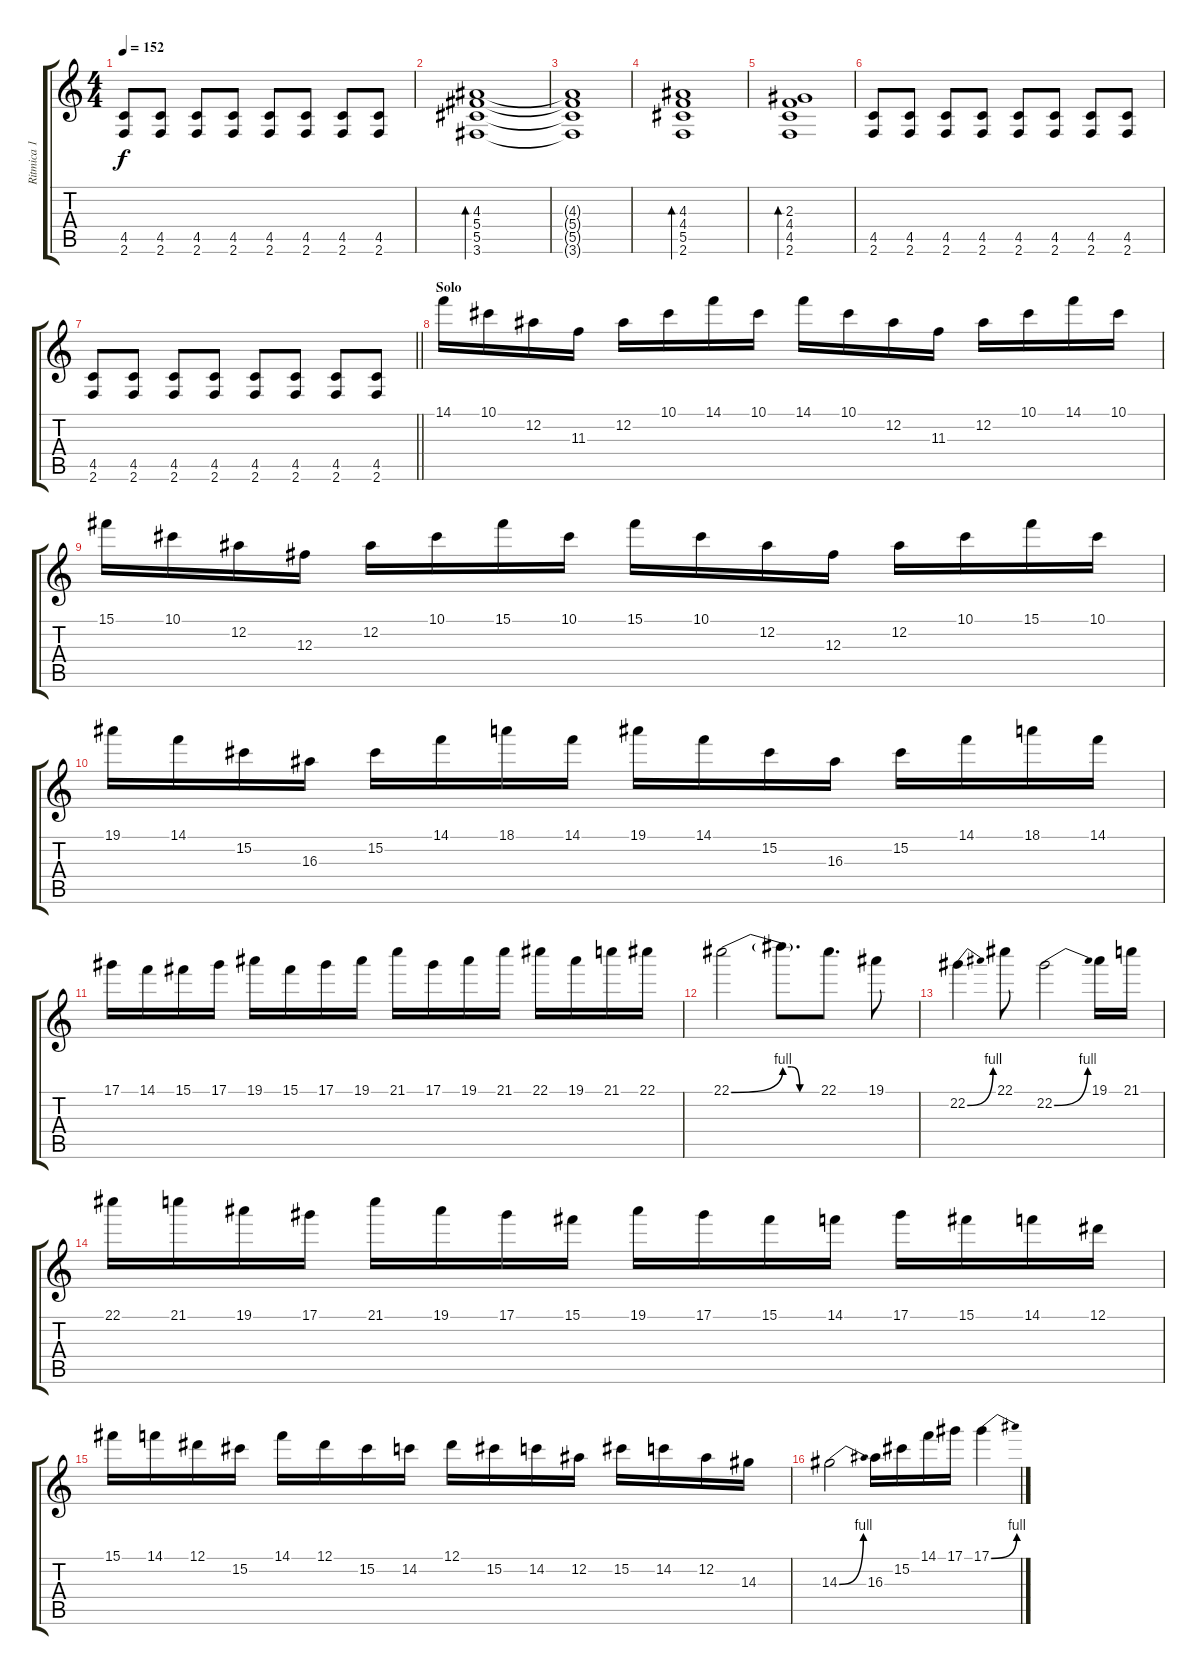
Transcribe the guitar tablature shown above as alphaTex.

\track ("Ritmica 1" "Ritmica 1") {instrument distortionguitar}
\staff {score tabs}
\tuning (Eb4 Bb3 Gb3 Db3 Ab2 Eb2) {hide}
\ts (4 4)
\tempo 152
\clef g2
\ks c
(4.5 2.6).8{dy f} (4.5 2.6).8 (4.5 2.6).8 (4.5 2.6).8 (4.5 2.6).8 (4.5 2.6).8 (4.5 2.6).8 (4.5 2.6).8 |
(4.3 5.4 5.5 3.6).1{bd 120} |
(4.3{t} 5.4{t} 5.5{t} 3.6{t}).1 |
(4.3 4.4 5.5 2.6).1{bd 120} |
(2.3 4.4 4.5 2.6).1{bd 120} |
(4.5 2.6).8 (4.5 2.6).8 (4.5 2.6).8 (4.5 2.6).8 (4.5 2.6).8 (4.5 2.6).8 (4.5 2.6).8 (4.5 2.6).8 |
\barLineRight lightlight
(4.5 2.6).8 (4.5 2.6).8 (4.5 2.6).8 (4.5 2.6).8 (4.5 2.6).8 (4.5 2.6).8 (4.5 2.6).8 (4.5 2.6).8 |
\section ("" "Solo")
14.1.16{volume 16} 10.1.16 12.2.16 11.3.16 12.2.16 10.1.16 14.1.16 10.1.16 14.1.16 10.1.16 12.2.16 11.3.16 12.2.16 10.1.16 14.1.16 10.1.16 |
15.1.16 10.1.16 12.2.16 12.3.16 12.2.16 10.1.16 15.1.16 10.1.16 15.1.16 10.1.16 12.2.16 12.3.16 12.2.16 10.1.16 15.1.16 10.1.16 |
19.1.16 14.1.16 15.2.16 16.3.16 15.2.16 14.1.16 18.1.16 14.1.16 19.1.16 14.1.16 15.2.16 16.3.16 15.2.16 14.1.16 18.1.16 14.1.16 |
17.1.16 14.1.16 15.1.16 17.1.16 19.1.16 15.1.16 17.1.16 19.1.16 21.1.16 17.1.16 19.1.16 21.1.16 22.1.16 19.1.16 21.1.16 22.1.16 |
22.1{be (bend 0 0 60 4)}.2 22.1{be (custom 0 4 15 4 30 0 60 0) t}.8{d} 22.1.8{d} 19.1.8 |
22.2{be (bend 0 0 60 4)}.4 22.1.8 22.2{be (bend 0 0 60 4)}.2 19.1.16 21.1.16 |
22.1.16 21.1.16 19.1.16 17.1.16 21.1.16 19.1.16 17.1.16 15.1.16 19.1.16 17.1.16 15.1.16 14.1.16 17.1.16 15.1.16 14.1.16 12.1.16 |
15.1.16 14.1.16 12.1.16 15.2.16 14.1.16 12.1.16 15.2.16 14.2.16 12.1.16 15.2.16 14.2.16 12.2.16 15.2.16 14.2.16 12.2.16 14.3.16 |
14.3{be (bend 0 0 60 4)}.2 16.3.16 15.2.16 14.1.16 17.1.16 17.1{be (bend 0 0 60 4)}.4
